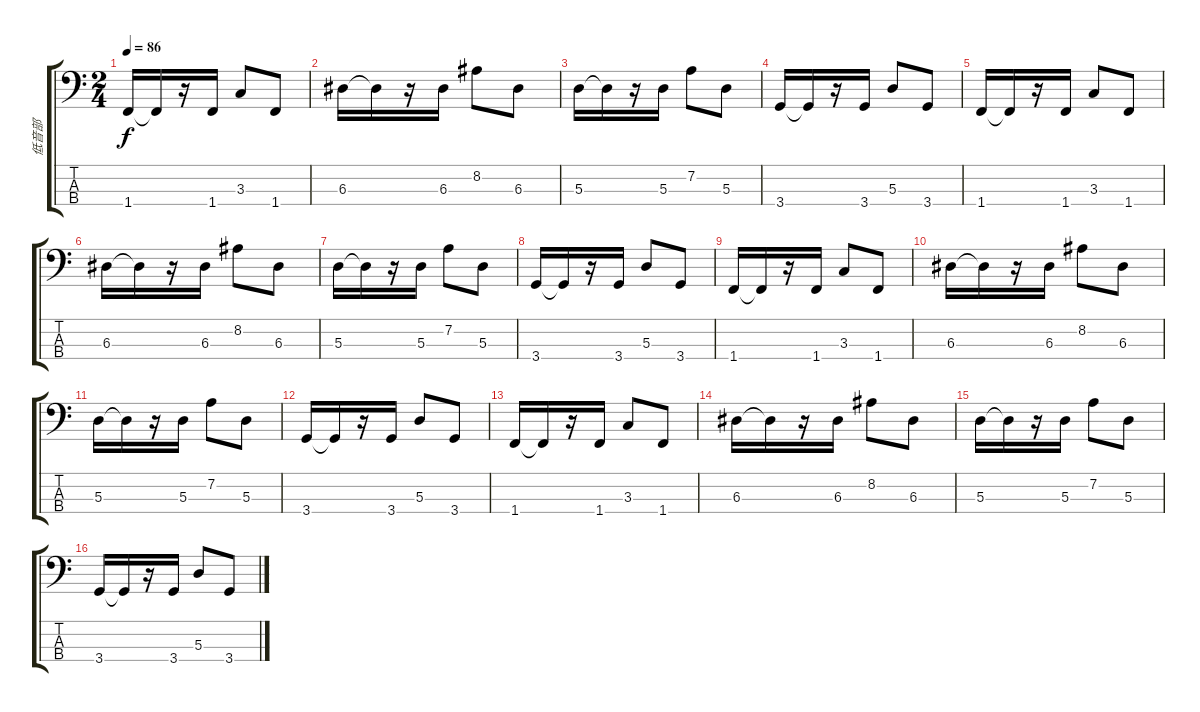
\track ("低音部" "低音部") {instrument electricbassfinger}
\staff {score tabs}
\tuning (G2 D2 A1 E1) {hide}
\ts (2 4)
\tempo 86
\clef f4
\ks c
1.4.16{dy f} 1.4{t}.16 r.16 1.4.16 3.3.8 1.4.8 |
6.3.16 6.3{t}.16 r.16 6.3.16 8.2.8 6.3.8 |
5.3.16 5.3{t}.16 r.16 5.3.16 7.2.8 5.3.8 |
3.4.16 3.4{t}.16 r.16 3.4.16 5.3.8 3.4.8 |
1.4.16 1.4{t}.16 r.16 1.4.16 3.3.8 1.4.8 |
6.3.16 6.3{t}.16 r.16 6.3.16 8.2.8 6.3.8 |
5.3.16 5.3{t}.16 r.16 5.3.16 7.2.8 5.3.8 |
3.4.16 3.4{t}.16 r.16 3.4.16 5.3.8 3.4.8 |
1.4.16 1.4{t}.16 r.16 1.4.16 3.3.8 1.4.8 |
6.3.16 6.3{t}.16 r.16 6.3.16 8.2.8 6.3.8 |
5.3.16 5.3{t}.16 r.16 5.3.16 7.2.8 5.3.8 |
3.4.16 3.4{t}.16 r.16 3.4.16 5.3.8 3.4.8 |
1.4.16 1.4{t}.16 r.16 1.4.16 3.3.8 1.4.8 |
6.3.16 6.3{t}.16 r.16 6.3.16 8.2.8 6.3.8 |
5.3.16 5.3{t}.16 r.16 5.3.16 7.2.8 5.3.8 |
3.4.16 3.4{t}.16 r.16 3.4.16 5.3.8 3.4.8
